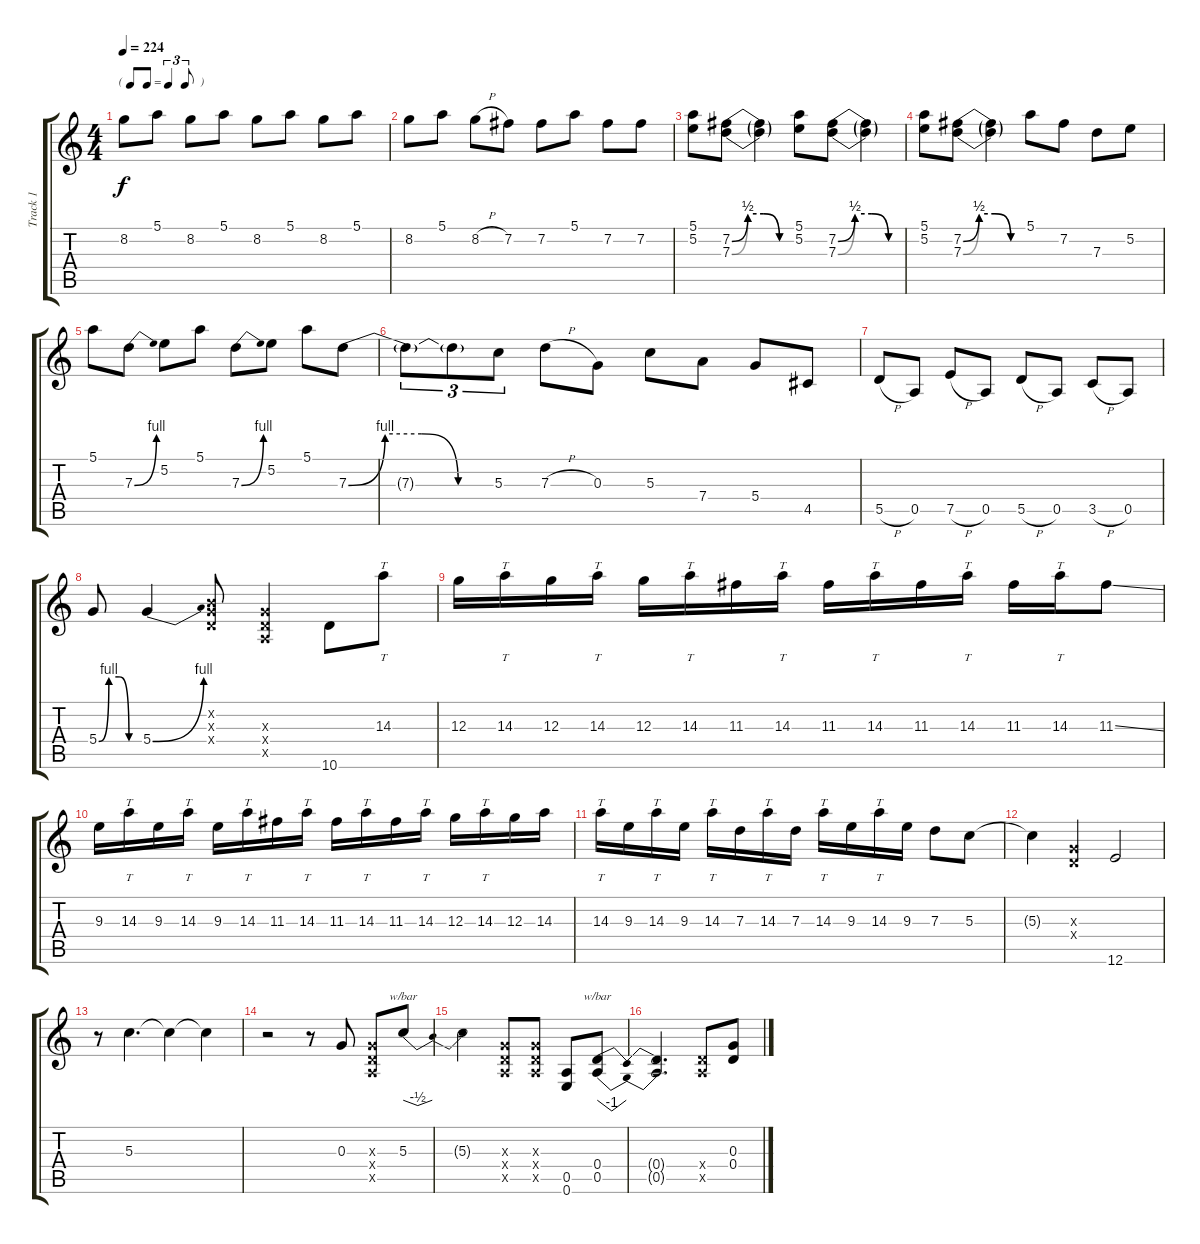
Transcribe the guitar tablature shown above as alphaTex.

\track ("Track 1" "Track 1") {instrument overdrivenguitar}
\staff {score tabs}
\tuning (E4 B3 G3 D3 A2 E2) {hide}
\ts (4 4)
\tf triplet8th
\tempo 224
\clef g2
\ks c
8.2{t}.8{dy f} 5.1.8 8.2.8 5.1.8 8.2.8 5.1.8 8.2.8 5.1.8 |
8.2.8 5.1.8 8.2{h}.8 7.2.8 7.2.8 5.1.8 7.2.8 7.2.8 |
(5.1 5.2).8 (7.2{be (custom 0 0 15 2 30 2 45 0 60 0)} 7.3{be (custom 0 0 15 2 30 2 45 0 60 0)}).8 (7.2{t} 7.3{t}).4 (5.1 5.2).8 (7.2{be (custom 0 0 15 2 30 2 45 0 60 0)} 7.3{be (custom 0 0 15 2 30 2 45 0 60 0)}).8 (7.2{t} 7.3{t}).4 |
(5.1 5.2).8 (7.2{be (custom 0 0 15 2 30 2 45 0 60 0)} 7.3{be (custom 0 0 15 2 30 2 45 0 60 0)}).8 (7.2{t} 7.3{t}).4 5.1.8 7.2.8 7.3.8 5.2.8 |
5.1.8 7.3{be (bend 0 0 60 4)}.8 5.2.8 5.1.8 7.3{be (bend 0 0 60 4)}.8 5.2.8 5.1.8 7.3{be (custom 0 0 15 4 30 4 45 0 60 0)}.8 |
7.3{t}.8{tu (3 2)} 7.3{t}.8{tu (3 2)} 5.3.8{tu (3 2)} 7.3{h}.8 0.3.8 5.3.8 7.4.8 5.4.8 4.5.8 |
5.5{h}.8 0.5.8 7.5{h}.8 0.5.8 5.5{h}.8 0.5.8 3.5{h}.8 0.5.8 |
5.4{be (custom 0 0 15 4 30 4 45 0 60 0)}.8 5.4{be (bend 0 0 60 4)}.4 (0.2{x} 0.3{x} 0.4{x}).8 (0.3{x} 0.4{x} 0.5{x}).4 10.6.8 14.3.8{tt} |
12.3.16 14.3.16{tt} 12.3.16 14.3.16{tt} 12.3.16 14.3.16{tt} 11.3.16 14.3.16{tt} 11.3.16 14.3.16{tt} 11.3.16 14.3.16{tt} 11.3.16 14.3.16{tt} 11.3{ss}.8 |
9.3.16 14.3.16{tt} 9.3.16 14.3.16{tt} 9.3.16 14.3.16{tt} 11.3.16 14.3.16{tt} 11.3.16 14.3.16{tt} 11.3.16 14.3.16{tt} 12.3.16 14.3.16{tt} 12.3.16 14.3.16 |
14.3.16{tt} 9.3.16 14.3.16{tt} 9.3.16 14.3.16{tt} 7.3.16 14.3.16{tt} 7.3.16 14.3.16{tt} 9.3.16 14.3.16{tt} 9.3.16 7.3.8 5.3.8 |
5.3{t}.4 (0.3{x} 0.4{x}).4 12.6.2 |
r.8 5.3.4{d} 5.3{t}.4 5.3{t}.4 |
r.2 r.8 0.3.8 (0.3{x} 0.4{x} 0.5{x}).8 5.3.8{tbe (dip default 0 0 30 -2 60 0)} |
5.3{t}.2 (0.3{x} 0.4{x} 0.5{x}).8 (0.3{x} 0.4{x} 0.5{x}).8 (0.5 0.6).8 (0.4 0.5).8{tbe (dip default 0 0 30 -4 60 0)} |
(0.4{t} 0.5{t}).2{d} (0.4{x} 0.5{x}).8 (0.3 0.4).8
